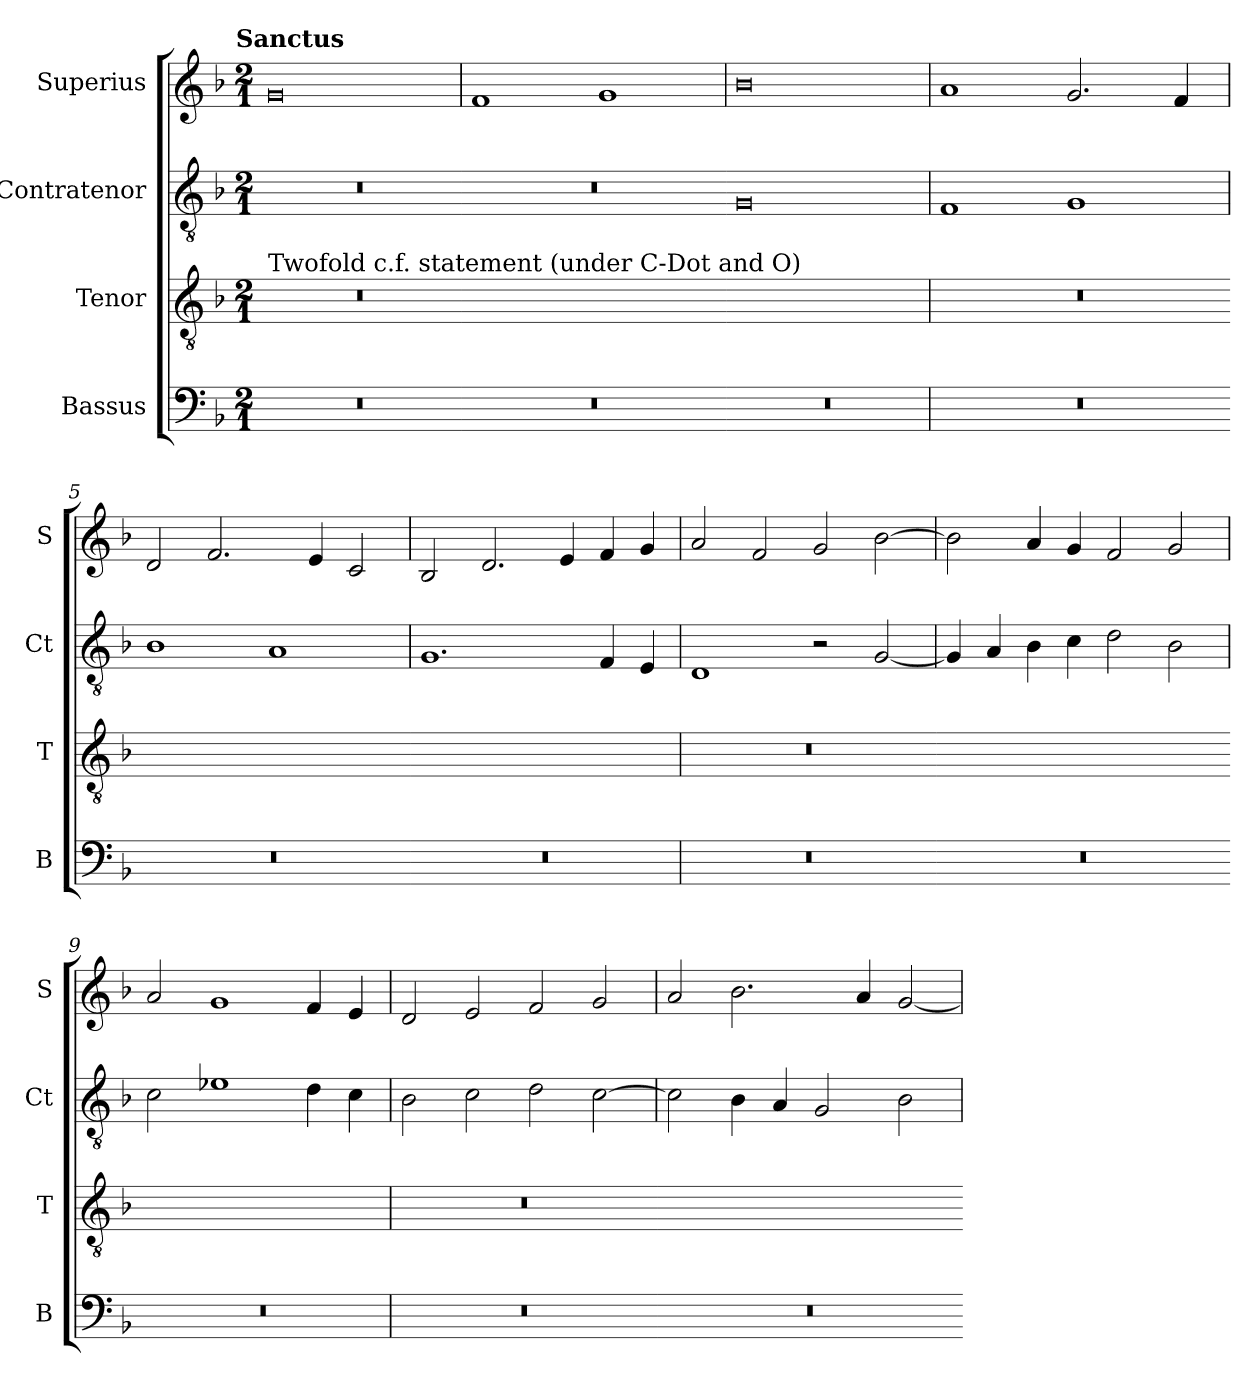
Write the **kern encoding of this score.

**kern	**kern	**kern	**kern
*part4	*part3	*part2	*part1
*staff4	*staff3	*staff2	*staff1
*I"Bassus	*I"Tenor	*I"Contratenor	*I"Superius
*I'B	*I'T	*I'Ct	*I'S
*clefF4	*clefGv2	*clefGv2	*clefG2
*k[b-]	*k[b-]	*k[b-]	*k[b-]
!!LO:TX:omd:t=Sanctus
*M2/1	*M2/1	*M2/1	*M2/1
=1	=1	=1	=1
!	!LO:TX:a:t=Twofold c.f. statement (under C-Dot and O)	!	!
!	!LO:N:vis=1	!	!
0r	0r	0r	0g
=2	=2-	=2	=2
!	!LO:N:vis=1	!	!
0r	0ryy	0r	1f
.	.	.	1g
=3	=3-	=3	=3
!	!LO:N:vis=1	!	!
0r	0ryy	0G	0b-
=4	=4	=4	=4
!	!LO:N:vis=1	!	!
0r	0r	1F	1a
.	.	1G	2.g/
.	.	.	4f/
=5	=5-	=5	=5
!	!LO:N:vis=1	!	!
0r	0ryy	1B-	2d/
.	.	.	2.f/
.	.	1A	.
.	.	.	4e/
.	.	.	2c/
=6	=6-	=6	=6
!	!LO:N:vis=1	!	!
0r	0ryy	1.G	2B-/
.	.	.	2.d/
.	.	.	4e/
.	.	4F/	4f/
.	.	4E/	4g/
=7	=7	=7	=7
!	!LO:N:vis=1	!	!
0r	0r	1D	2a/
.	.	.	2f/
.	.	2r	2g/
.	.	[2G/	[2b-\
=8	=8-	=8	=8
!	!LO:N:vis=1	!	!
0r	0ryy	4G/]	2b-\]
.	.	4A/	.
.	.	4B-\	4a/
.	.	4c\	4g/
.	.	2d\	2f/
.	.	2B-\	2g/
=9	=9-	=9	=9
!	!LO:N:vis=1	!	!
0r	0ryy	2c\	2a/
.	.	1e-X	1g
.	.	4d\	4f/
.	.	4c\	4e/
=10	=10	=10	=10
!	!LO:N:vis=1	!	!
0r	0r	2B-\	2d/
.	.	2c\	2e/
.	.	2d\	2f/
.	.	[2c\	2g/
=11	=11-	=11	=11
!	!LO:N:vis=1	!	!
0r	0ryy	2c\]	2a/
.	.	4B-\	2.b-\
.	.	4A/	.
.	.	2G/	.
.	.	.	4a/
.	.	2B-\	[2g/
=	=-	=	=
*-	*-	*-	*-
